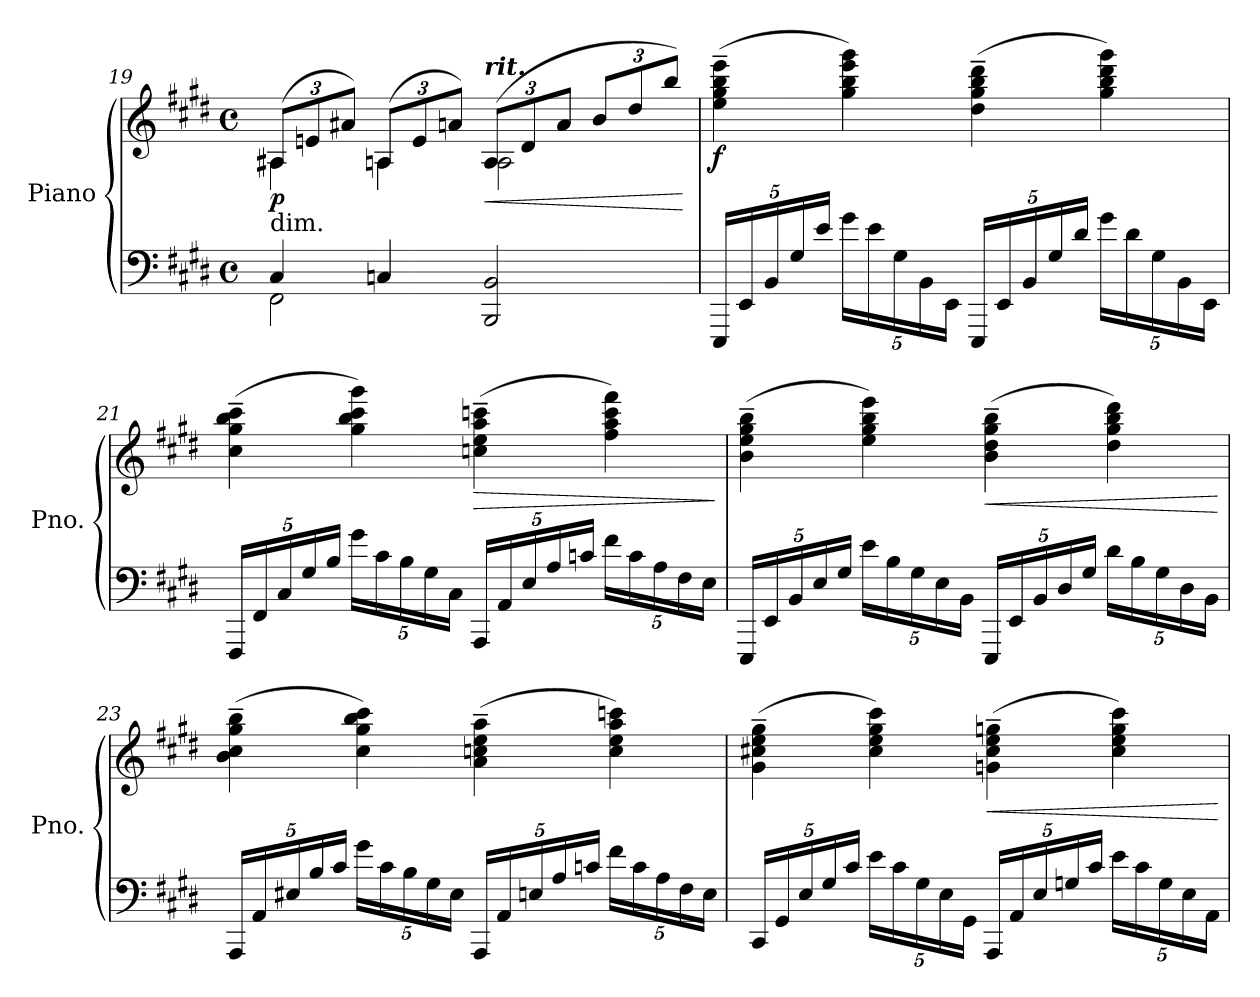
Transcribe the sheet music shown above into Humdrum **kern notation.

**kern	**kern	**dynam
*part1	*part1	*part1
*staff2	*staff1	*staff1/2
*I"Piano	*	*
*I'Pno.	*	*
*clefF4	*clefG2	*
*k[f#c#g#d#]	*k[f#c#g#d#]	*
*M4/4	*M4/4	*
*met(c)	*met(c)	*
=19	=19	=19
*^	*	*
*	*	*Xbrackettup	*
*	*	*^	*
!	!	!LO:TX:b:t=dim.	!	!
!	!	!	!	!LO:DY:b
4C#/	2FF#\	(>12A#X/L	4A#\	p
.	.	12en/	.	.
.	.	12a#X/J)	.	.
4Cn/	.	(>12An/L	4A\	.
.	.	12e/	.	.
.	.	12an/J)	.	.
!	!	!LO:TX:a:Bi:t=rit.	!	!
!	!	!	!	!LO:HP:b
2BBB/ 2BB/	2ryy	(>12A/L	2A\	<
.	.	12d#/	.	.
.	.	12a/J	.	.
.	.	12b/L	.	.
.	.	12dd#/	.	.
.	.	12bb/J)	.	.
*v	*v	*	*	*
*	*v	*v	*
.	.	[
!!LO:LB:g=z
=20	=20	=20
*Xbrackettup	*	*
!	!	!LO:DY:b
20EEE/LL	(>4ee\~ 4gg#\~ 4bb\~ 4eee\~	f
20EE/	.	.
20BB/	.	.
20G#/	.	.
20e/JJ	.	.
20g#\LL	4gg#\ 4bb\ 4eee\ 4ggg#\)	.
20e\	.	.
20G#\	.	.
20BB\	.	.
20EE\JJ	.	.
20EEE/LL	(>4dd#\~ 4gg#\~ 4bb\~ 4ddd#\~	.
20EE/	.	.
20BB/	.	.
20G#/	.	.
20d#/JJ	.	.
20g#\LL	4gg#\ 4bb\ 4ddd#\ 4ggg#\)	.
20d#\	.	.
20G#\	.	.
20BB\	.	.
20EE\JJ	.	.
=21	=21	=21
20FFF#/LL	(>4cc#\~ 4gg#\~ 4bb\~ 4ccc#\~	.
20FF#/	.	.
20C#/	.	.
20G#/	.	.
20B/JJ	.	.
20g#\LL	4gg#\ 4bb\ 4ccc#\ 4ggg#\)	.
20c#\	.	.
20B\	.	.
20G#\	.	.
20C#\JJ	.	.
!	!	!LO:HP:b
20AAA/LL	(>4ccn\~ 4ee\~ 4aa\~ 4cccn\~	>
20AA/	.	.
20E/	.	.
20A/	.	.
20cn/JJ	.	.
20f#\LL	4ff#\ 4aa\ 4ccc\ 4fff#\)	.
20c\	.	.
20A\	.	.
20F#\	.	.
20E\JJ	.	.
.	.	]
=22	=22	=22
!	!	!LO:DY:b=2
!	!	!LO:DY:n=1:b
20EEE/LL	(>4b\~ 4ee\~ 4gg#\~ 4bb\~	mf mf
20EE/	.	.
20BB/	.	.
20E/	.	.
20G#/JJ	.	.
20e\LL	4ee\ 4gg#\ 4bb\ 4eee\)	.
20B\	.	.
20G#\	.	.
20E\	.	.
20BB\JJ	.	.
!	!	!LO:HP:b
20EEE/LL	(>4b\~ 4dd#\~ 4gg#\~ 4bb\~	<
20EE/	.	.
20BB/	.	.
20D#/	.	.
20G#/JJ	.	.
20d#\LL	4dd#\ 4gg#\ 4bb\ 4ddd#\)	.
20B\	.	.
20G#\	.	.
20D#\	.	.
20BB\JJ	.	.
.	.	[
!!LO:LB:g=z
=23	=23	=23
20AAA/LL	(>4b\~ 4cc#\~ 4gg#\~ 4bb\~	.
20AA/	.	.
20E#X/	.	.
20B/	.	.
20c#/JJ	.	.
20g#\LL	4cc#\ 4gg#\ 4bb\ 4ccc#\)	.
20c#\	.	.
20B\	.	.
20G#\	.	.
20E#\JJ	.	.
20AAA/LL	(>4a\~ 4ccn\~ 4ee\~ 4aa\~	.
20AA/	.	.
20En/	.	.
20A/	.	.
20cn/JJ	.	.
20f#\LL	4cc\ 4ee\ 4aa\ 4cccn\)	.
20c\	.	.
20A\	.	.
20F#\	.	.
20E\JJ	.	.
=24	=24	=24
20CC#/LL	(>4g#\~ 4cc#X\~ 4ee\~ 4gg#\~	.
20GG#/	.	.
20E/	.	.
20G#/	.	.
20c#/JJ	.	.
20e\LL	4cc#\ 4ee\ 4gg#\ 4ccc#\)	.
20c#\	.	.
20G#\	.	.
20E\	.	.
20GG#\JJ	.	.
!	!	!LO:HP:b
20AAA/LL	(>4gn\~ 4cc#\~ 4ee\~ 4ggn\~	<
20AA/	.	.
20E/	.	.
20Gn/	.	.
20c#/JJ	.	.
20e\LL	4cc#\ 4ee\ 4gg\ 4ccc#\)	.
20c#\	.	.
20G\	.	.
20E\	.	.
20AA\JJ	.	.
.	.	[
=	=	=
*-	*-	*-
